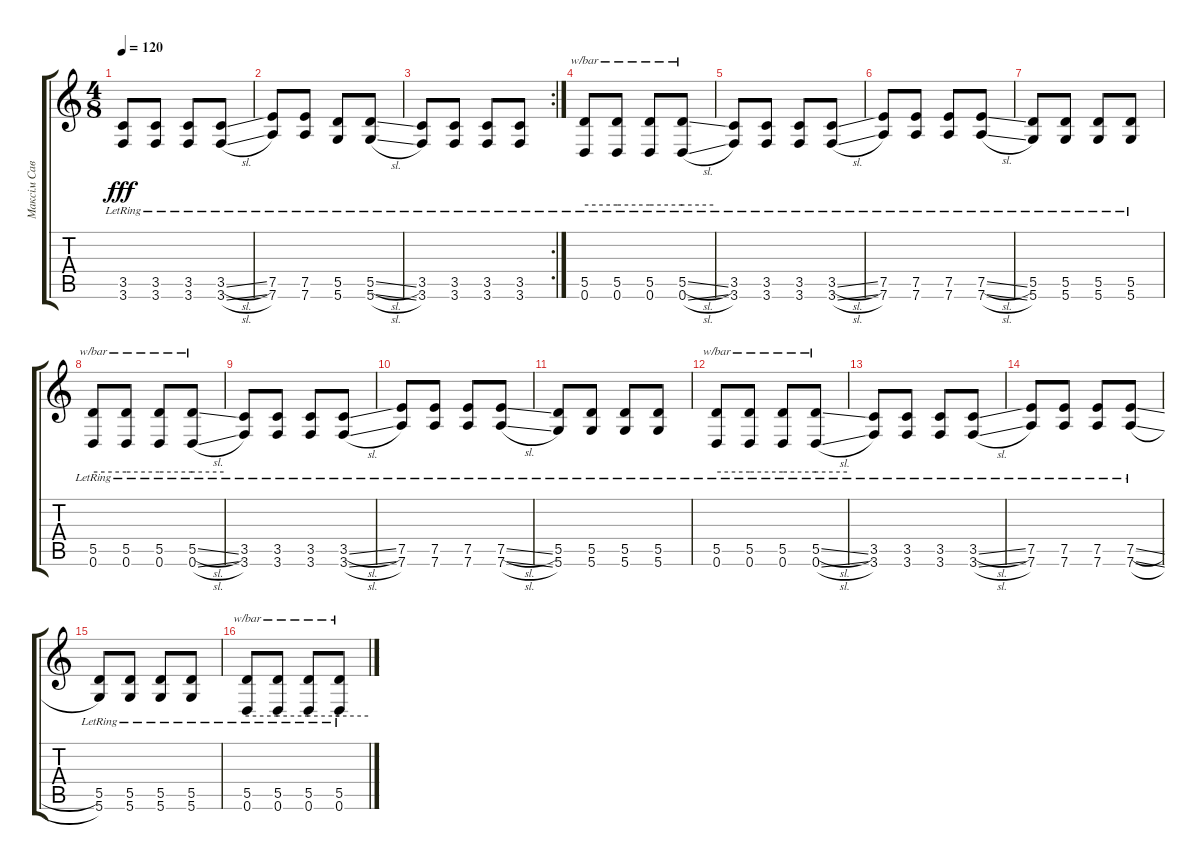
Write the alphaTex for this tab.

\track ("Максім Савчук - Guitar 1" "Максім Сав") {instrument electricguitarclean}
\staff {score tabs}
\tuning (E4 B3 G3 D3 A2 D2) {hide}
\ts (4 8)
\tempo 120
\clef g2
\ks c
(3.5{lr} 3.6{lr}).8{dy fff} (3.5{lr} 3.6{lr}).8 (3.5{lr} 3.6{lr}).8 (3.5{sl lr} 3.6{sl lr}).8 |
(7.5{lr} 7.6{lr}).8 (7.5{lr} 7.6{lr}).8 (5.5{lr} 5.6{lr}).8 (5.5{sl lr} 5.6{sl lr}).8 |
\rc 2
(3.5{lr} 3.6{lr}).8 (3.5{lr} 3.6{lr}).8 (3.5{lr} 3.6{lr}).8 (3.5{lr} 3.6{lr}).8 |
(5.5{lr} 0.6{lr}).8{tbe (hold default 0 0 60 0) volume 5 instrument electricguitarclean} (5.5{lr} 0.6{lr}).8{tbe (hold default 0 0 60 0)} (5.5{lr} 0.6{lr}).8{tbe (hold default 0 0 60 0)} (5.5{sl lr} 0.6{sl lr}).8{tbe (hold default 0 0 60 0)} |
(3.5{lr} 3.6{lr}).8 (3.5{lr} 3.6{lr}).8 (3.5{lr} 3.6{lr}).8 (3.5{sl lr} 3.6{sl lr}).8 |
(7.5{lr} 7.6{lr}).8 (7.5{lr} 7.6{lr}).8 (7.5{lr} 7.6{lr}).8 (7.5{sl lr} 7.6{sl lr}).8 |
(5.5{lr} 5.6{lr}).8 (5.5{lr} 5.6{lr}).8 (5.5{lr} 5.6{lr}).8 (5.5{lr} 5.6{lr}).8 |
(5.5{lr} 0.6{lr}).8{tbe (hold default 0 0 60 0)} (5.5{lr} 0.6{lr}).8{tbe (hold default 0 0 60 0)} (5.5{lr} 0.6{lr}).8{tbe (hold default 0 0 60 0)} (5.5{sl lr} 0.6{sl lr}).8{tbe (hold default 0 0 60 0)} |
(3.5{lr} 3.6{lr}).8 (3.5{lr} 3.6{lr}).8 (3.5{lr} 3.6{lr}).8 (3.5{sl lr} 3.6{sl lr}).8 |
(7.5{lr} 7.6{lr}).8 (7.5{lr} 7.6{lr}).8 (7.5{lr} 7.6{lr}).8 (7.5{sl lr} 7.6{sl lr}).8 |
(5.5{lr} 5.6{lr}).8 (5.5{lr} 5.6{lr}).8 (5.5{lr} 5.6{lr}).8 (5.5{lr} 5.6{lr}).8 |
(5.5{lr} 0.6{lr}).8{tbe (hold default 0 0 60 0)} (5.5{lr} 0.6{lr}).8{tbe (hold default 0 0 60 0)} (5.5{lr} 0.6{lr}).8{tbe (hold default 0 0 60 0)} (5.5{sl lr} 0.6{sl lr}).8{tbe (hold default 0 0 60 0)} |
(3.5{lr} 3.6{lr}).8 (3.5{lr} 3.6{lr}).8 (3.5{lr} 3.6{lr}).8 (3.5{sl lr} 3.6{sl lr}).8 |
(7.5{lr} 7.6{lr}).8 (7.5{lr} 7.6{lr}).8 (7.5{lr} 7.6{lr}).8 (7.5{sl lr} 7.6{sl lr}).8 |
(5.5{lr} 5.6{lr}).8 (5.5{lr} 5.6{lr}).8 (5.5{lr} 5.6{lr}).8 (5.5{lr} 5.6{lr}).8 |
(5.5{lr} 0.6{lr}).8{tbe (hold default 0 0 60 0)} (5.5{lr} 0.6{lr}).8{tbe (hold default 0 0 60 0)} (5.5{lr} 0.6{lr}).8{tbe (hold default 0 0 60 0)} (5.5{sl lr} 0.6{sl lr}).8{tbe (hold default 0 0 60 0)}
